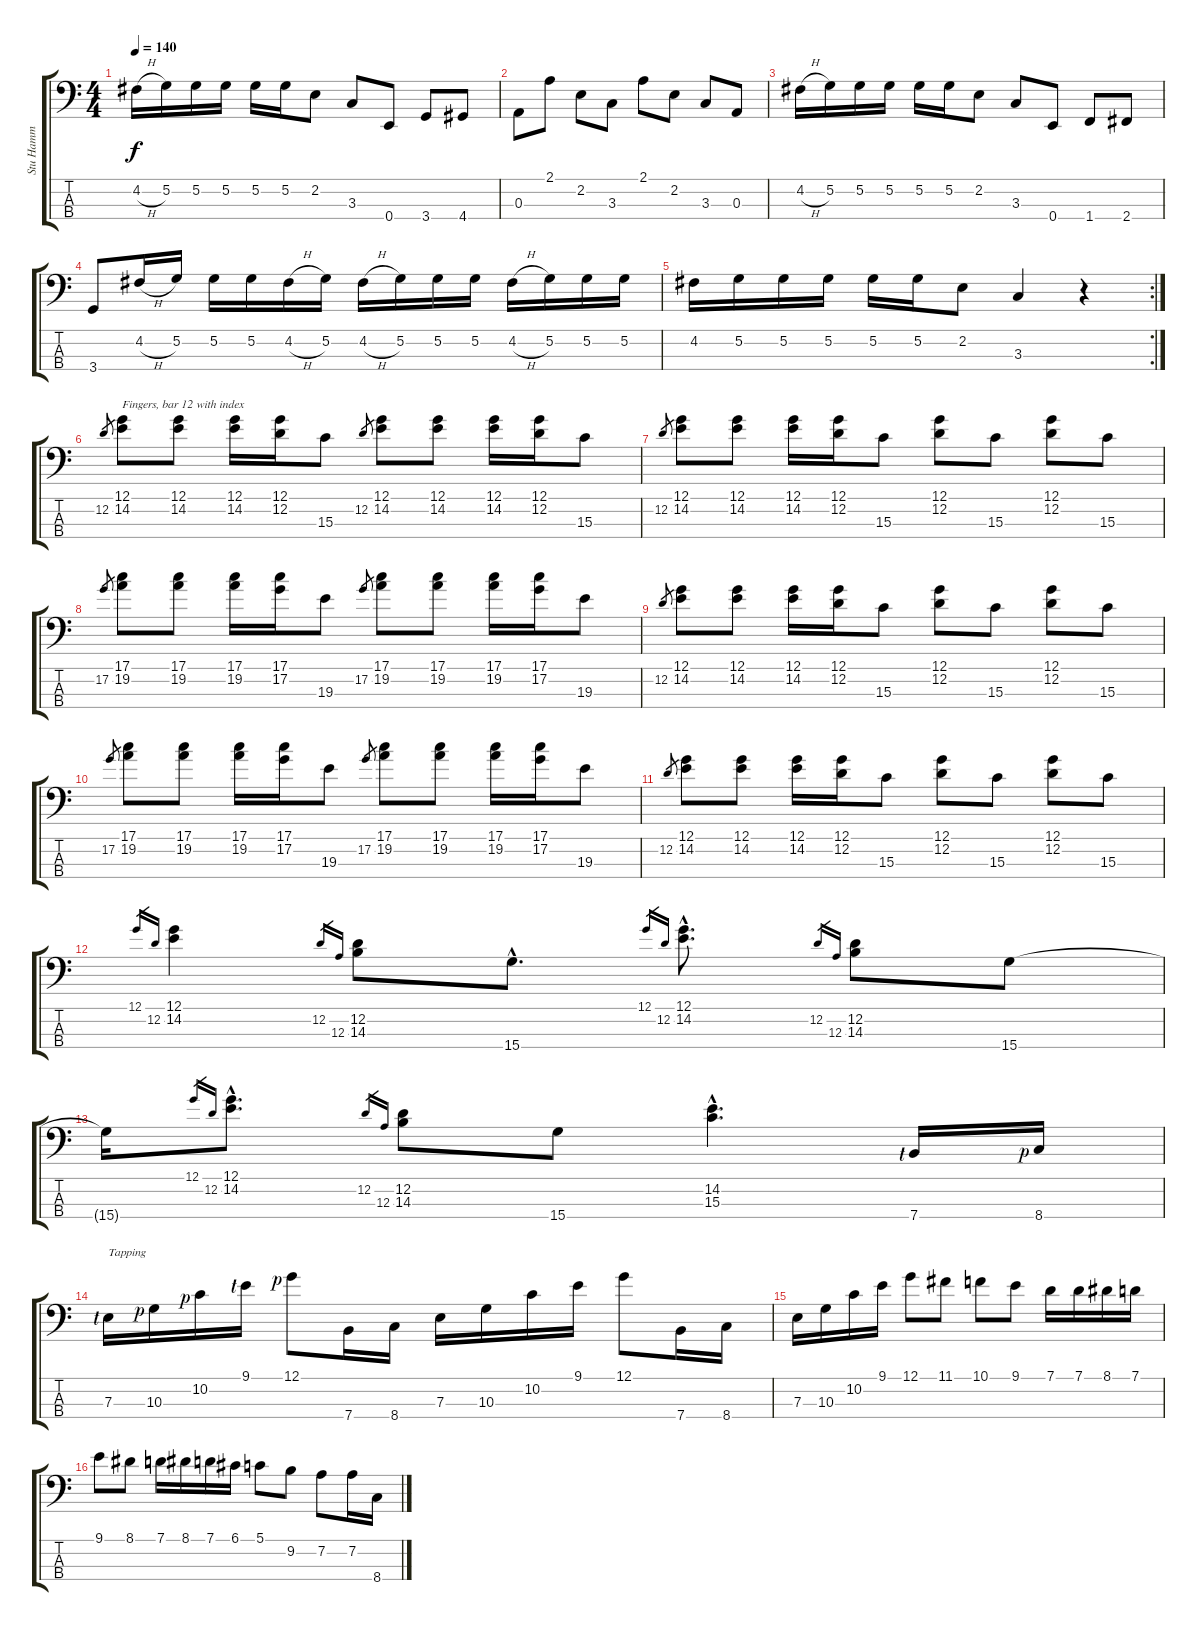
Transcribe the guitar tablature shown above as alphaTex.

\track ("Stu Hamm" "Stu Hamm") {instrument electricbassfinger}
\staff {score tabs}
\tuning (G2 D2 A1 E1) {hide}
\ts (4 4)
\tempo 140
\clef f4
\ks c
4.2{h}.16{dy f} 5.2.16 5.2.16 5.2.16 5.2.16 5.2.16 2.2.8 3.3.8 0.4.8 3.4.8 4.4.8 |
0.3.8 2.1.8 2.2.8 3.3.8 2.1.8 2.2.8 3.3.8 0.3.8 |
4.2{h}.16 5.2.16 5.2.16 5.2.16 5.2.16 5.2.16 2.2.8 3.3.8 0.4.8 1.4.8 2.4.8 |
3.4.8 4.2{h}.16 5.2.16 5.2.16 5.2.16 4.2{h}.16 5.2.16 4.2{h}.16 5.2.16 5.2.16 5.2.16 4.2{h}.16 5.2.16 5.2.16 5.2.16 |
\rc 2
4.2.16 5.2.16 5.2.16 5.2.16 5.2.16 5.2.16 2.2.8 3.3.4 r.4 |
12.2.8{gr} (12.1 14.2).8{txt "Fingers, bar 12 with index"} (12.1 14.2).8 (12.1 14.2).16 (12.1 12.2).16 15.3.8 12.2.8{gr} (12.1 14.2).8 (12.1 14.2).8 (12.1 14.2).16 (12.1 12.2).16 15.3.8 |
12.2.8{gr} (12.1 14.2).8 (12.1 14.2).8 (12.1 14.2).16 (12.1 12.2).16 15.3.8 (12.1 12.2).8 15.3.8 (12.1 12.2).8 15.3.8 |
17.2.8{gr} (17.1 19.2).8 (17.1 19.2).8 (17.1 19.2).16 (17.1 17.2).16 19.3.8 17.2.8{gr} (17.1 19.2).8 (17.1 19.2).8 (17.1 19.2).16 (17.1 17.2).16 19.3.8 |
12.2.8{gr} (12.1 14.2).8 (12.1 14.2).8 (12.1 14.2).16 (12.1 12.2).16 15.3.8 (12.1 12.2).8 15.3.8 (12.1 12.2).8 15.3.8 |
17.2.8{gr} (17.1 19.2).8 (17.1 19.2).8 (17.1 19.2).16 (17.1 17.2).16 19.3.8 17.2.8{gr} (17.1 19.2).8 (17.1 19.2).8 (17.1 19.2).16 (17.1 17.2).16 19.3.8 |
12.2.8{gr} (12.1 14.2).8 (12.1 14.2).8 (12.1 14.2).16 (12.1 12.2).16 15.3.8 (12.1 12.2).8 15.3.8 (12.1 12.2).8 15.3.8 |
12.1.16{gr} 12.2.16{gr} (12.1 14.2).4 12.2.16{gr} 12.3.16{gr} (12.2 14.3).8 15.4{hac}.8{d} 12.1.16{gr} 12.2.16{gr} (12.1{hac} 14.2{hac}).8{d} 12.2.16{gr} 12.3.16{gr} (12.2 14.3).8 15.4.8 |
15.4{t}.16 12.1.16{gr} 12.2.16{gr} (12.1{hac} 14.2{hac}).8{d} 12.2.16{gr} 12.3.16{gr} (12.2 14.3).8 15.4.8 (14.2{hac} 15.3{hac}).4{d} 7.4{lf 1}.16 8.4{rf 1}.16 |
7.3{lf 1}.16{txt "Tapping"} 10.3{rf 1}.16 10.2{rf 1}.16 9.1{lf 1}.16 12.1{rf 1}.8 7.4.16 8.4.16 7.3.16 10.3.16 10.2.16 9.1.16 12.1.8 7.4.16 8.4.16 |
7.3.16 10.3.16 10.2.16 9.1.16 12.1.8 11.1.8 10.1.8 9.1.8 7.1.16 7.1.16 8.1.16 7.1.16 |
9.1.8 8.1.8 7.1.16 8.1.16 7.1.16 6.1.16 5.1.8 9.2.8 7.2.8 7.2.16 8.4.16
